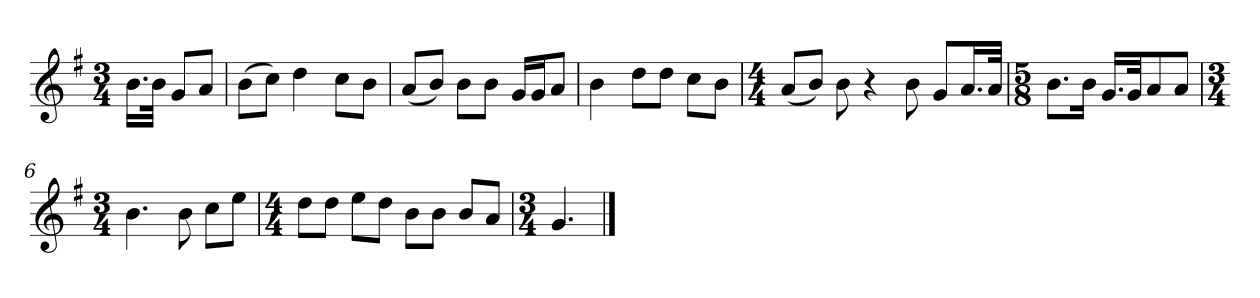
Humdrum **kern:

**kern
*part1
*staff1
*k[f#]
*M3/4
*MM120
=
16.bLL
32bJJk
8gL
8aJ
=1
(8bL
8ccJ)
4dd
8ccL
8bJ
=2
(8aL
8bJ)
8bL
8bJ
16gLL
16gJ
8aJ
=3
4b
8ddL
8ddJ
8ccL
8bJ
=4
*M4/4
(8aL
8bJ)
8b
4r
8b
8gL
16.aL
32aJJk
=5
*M5/8
8.bL
16bJk
16.gLL
32gJk
8a
8aJ
=6
*M3/4
4.b
8b
8ccL
8eeJ
=7
*M4/4
8ddL
8ddJ
8eeL
8ddJ
8bL
8bJ
8bL
8aJ
=8
*M3/4
4.g
==
*-
